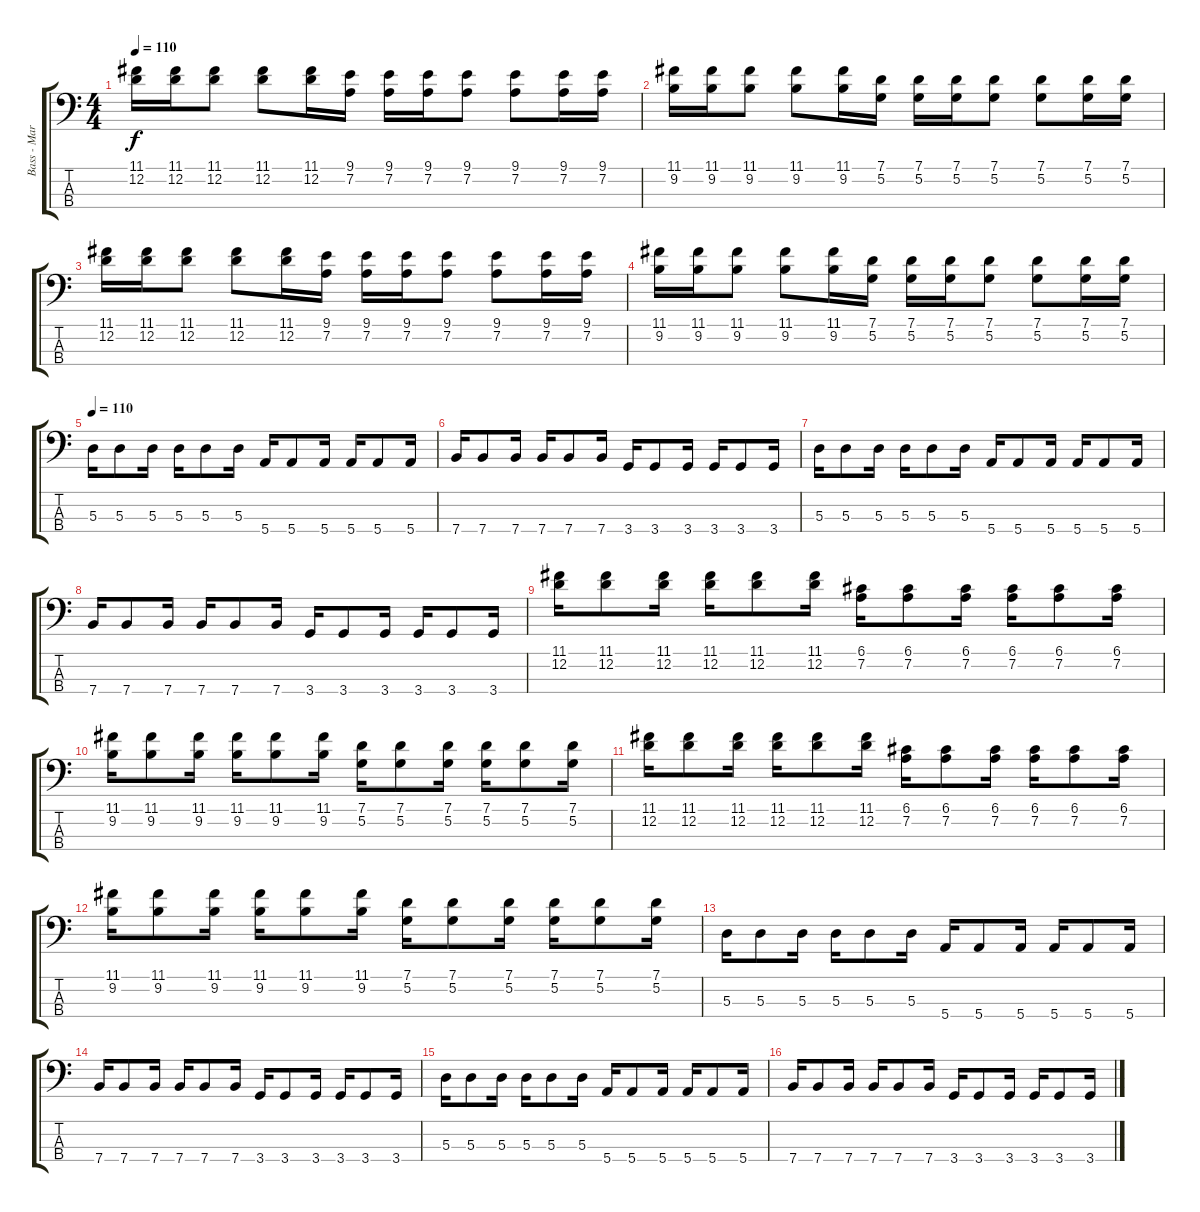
\track ("Bass - Mark" "Bass - Mar") {instrument electricbasspick}
\staff {score tabs}
\tuning (G2 D2 A1 E1) {hide}
\ts (4 4)
\tempo 110
\clef f4
\ks c
(11.1 12.2).16{dy f} (11.1 12.2).16 (11.1 12.2).8 (11.1 12.2).8 (11.1 12.2).16 (9.1 7.2).16 (9.1 7.2).16 (9.1 7.2).16 (9.1 7.2).8 (9.1 7.2).8 (9.1 7.2).16 (9.1 7.2).16 |
(11.1 9.2).16 (11.1 9.2).16 (11.1 9.2).8 (11.1 9.2).8 (11.1 9.2).16 (7.1 5.2).16 (7.1 5.2).16 (7.1 5.2).16 (7.1 5.2).8 (7.1 5.2).8 (7.1 5.2).16 (7.1 5.2).16 |
(11.1 12.2).16 (11.1 12.2).16 (11.1 12.2).8 (11.1 12.2).8 (11.1 12.2).16 (9.1 7.2).16 (9.1 7.2).16 (9.1 7.2).16 (9.1 7.2).8 (9.1 7.2).8 (9.1 7.2).16 (9.1 7.2).16 |
(11.1 9.2).16 (11.1 9.2).16 (11.1 9.2).8 (11.1 9.2).8 (11.1 9.2).16 (7.1 5.2).16 (7.1 5.2).16 (7.1 5.2).16 (7.1 5.2).8 (7.1 5.2).8 (7.1 5.2).16 (7.1 5.2).16 |
\tempo 110
5.3.16 5.3.8 5.3.16 5.3.16 5.3.8 5.3.16 5.4.16 5.4.8 5.4.16 5.4.16 5.4.8 5.4.16 |
7.4.16 7.4.8 7.4.16 7.4.16 7.4.8 7.4.16 3.4.16 3.4.8 3.4.16 3.4.16 3.4.8 3.4.16 |
5.3.16 5.3.8 5.3.16 5.3.16 5.3.8 5.3.16 5.4.16 5.4.8 5.4.16 5.4.16 5.4.8 5.4.16 |
7.4.16 7.4.8 7.4.16 7.4.16 7.4.8 7.4.16 3.4.16 3.4.8 3.4.16 3.4.16 3.4.8 3.4.16 |
(11.1 12.2).16 (11.1 12.2).8 (11.1 12.2).16 (11.1 12.2).16 (11.1 12.2).8 (11.1 12.2).16 (6.1 7.2).16 (6.1 7.2).8 (6.1 7.2).16 (6.1 7.2).16 (6.1 7.2).8 (6.1 7.2).16 |
(11.1 9.2).16 (11.1 9.2).8 (11.1 9.2).16 (11.1 9.2).16 (11.1 9.2).8 (11.1 9.2).16 (7.1 5.2).16 (7.1 5.2).8 (7.1 5.2).16 (7.1 5.2).16 (7.1 5.2).8 (7.1 5.2).16 |
(11.1 12.2).16 (11.1 12.2).8 (11.1 12.2).16 (11.1 12.2).16 (11.1 12.2).8 (11.1 12.2).16 (6.1 7.2).16 (6.1 7.2).8 (6.1 7.2).16 (6.1 7.2).16 (6.1 7.2).8 (6.1 7.2).16 |
(11.1 9.2).16 (11.1 9.2).8 (11.1 9.2).16 (11.1 9.2).16 (11.1 9.2).8 (11.1 9.2).16 (7.1 5.2).16 (7.1 5.2).8 (7.1 5.2).16 (7.1 5.2).16 (7.1 5.2).8 (7.1 5.2).16 |
5.3.16 5.3.8 5.3.16 5.3.16 5.3.8 5.3.16 5.4.16 5.4.8 5.4.16 5.4.16 5.4.8 5.4.16 |
7.4.16 7.4.8 7.4.16 7.4.16 7.4.8 7.4.16 3.4.16 3.4.8 3.4.16 3.4.16 3.4.8 3.4.16 |
5.3.16 5.3.8 5.3.16 5.3.16 5.3.8 5.3.16 5.4.16 5.4.8 5.4.16 5.4.16 5.4.8 5.4.16 |
7.4.16 7.4.8 7.4.16 7.4.16 7.4.8 7.4.16 3.4.16 3.4.8 3.4.16 3.4.16 3.4.8 3.4.16
